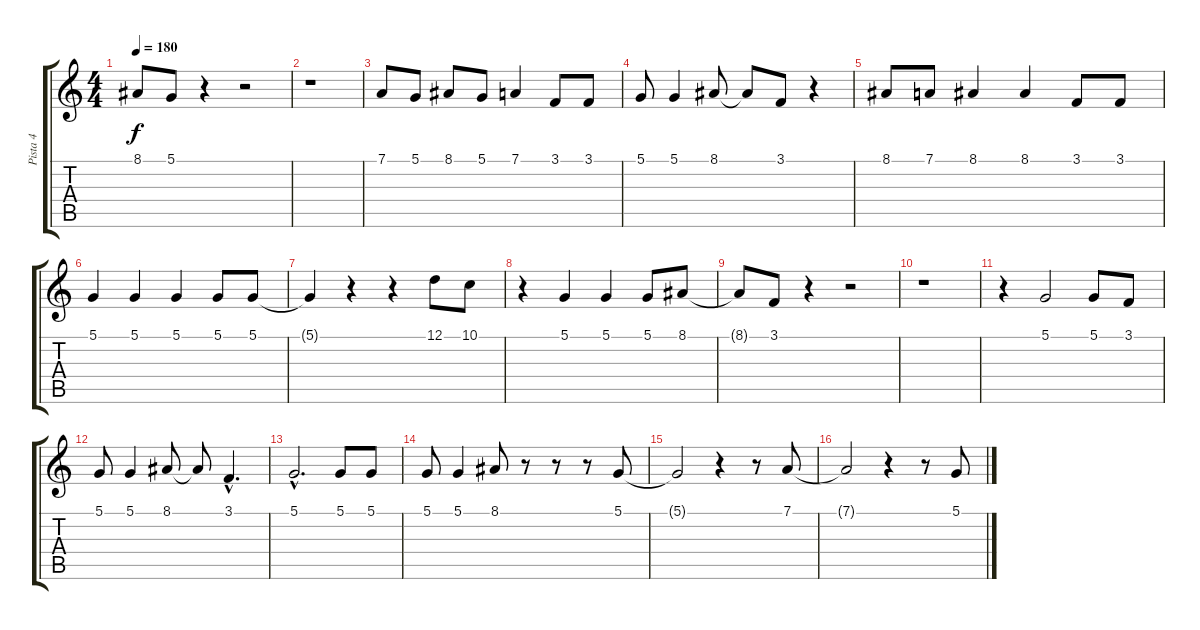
\track ("Pista 4" "Pista 4") {instrument harmonica}
\staff {score tabs}
\tuning (D4 A3 F3 C3 G2 D2) {hide}
\ts (4 4)
\tempo 180
\clef g2
\ks c
8.1{t}.8{dy f} 5.1.8 r.4 r.2 |
r.1 |
7.1.8 5.1.8 8.1.8 5.1.8 7.1.4 3.1.8 3.1.8 |
5.1.8 5.1.4 8.1.8 8.1{t}.8 3.1.8 r.4 |
8.1.8 7.1.8 8.1.4 8.1.4 3.1.8 3.1.8 |
5.1.4 5.1.4 5.1.4 5.1.8 5.1.8 |
5.1{t}.4 r.4 r.4 12.1.8 10.1.8 |
r.4 5.1.4 5.1.4 5.1.8 8.1.8 |
8.1{t}.8 3.1.8 r.4 r.2 |
r.1 |
r.4 5.1.2 5.1.8 3.1.8 |
5.1.8 5.1.4 8.1.8 8.1{t}.8 3.1{hac}.4{d} |
5.1{hac}.2{d} 5.1.8 5.1.8 |
5.1.8 5.1.4 8.1.8 r.8 r.8 r.8 5.1.8 |
5.1{t}.2 r.4 r.8 7.1.8 |
7.1{t}.2 r.4 r.8 5.1.8
